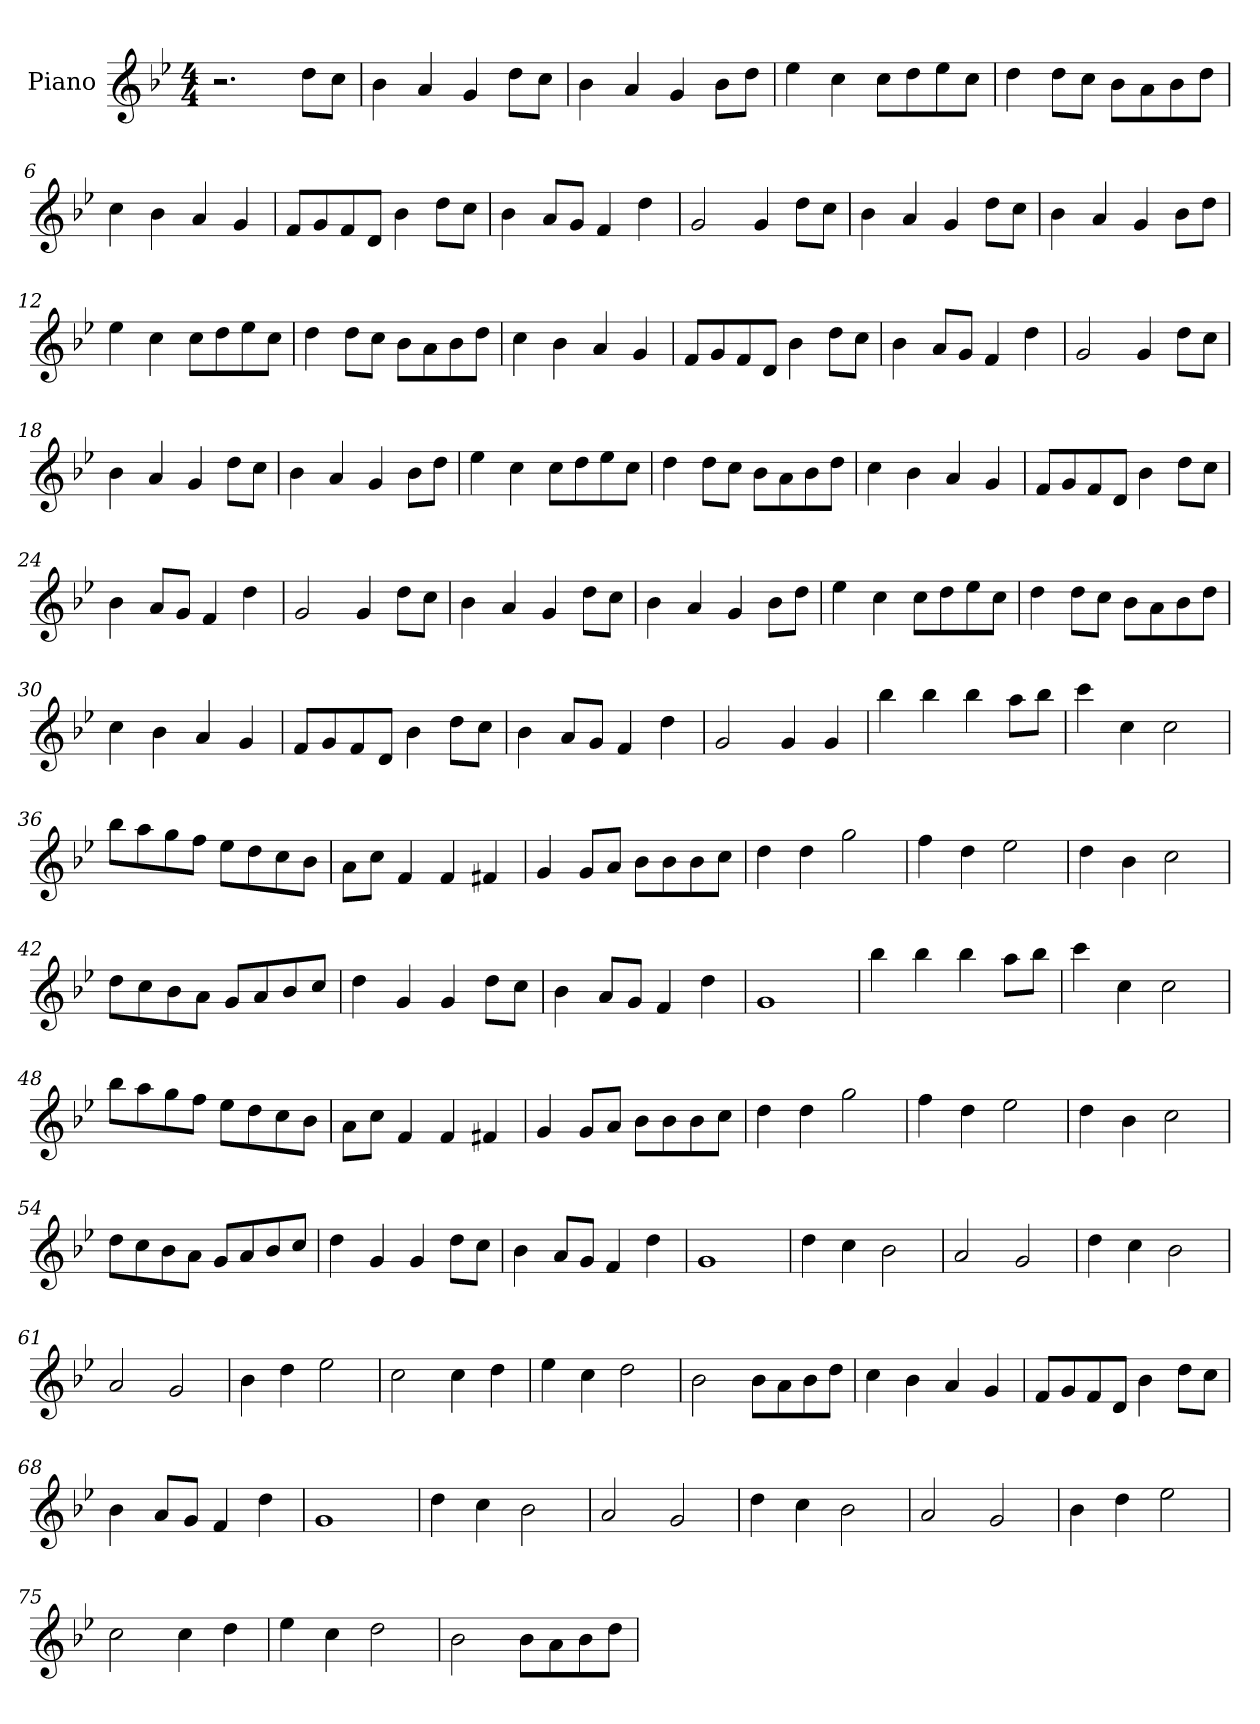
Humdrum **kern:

**kern
*part1
*staff1
*I"Piano
*I'Pno
*clefG2
*k[b-e-]
*M4/4
=1
2.r
8dd\L
8cc\J
=2
4b-\
4a/
4g/
8dd\L
8cc\J
=3
4b-\
4a/
4g/
8b-\L
8dd\J
=4
4ee-\
4cc\
8cc\L
8dd\
8ee-\
8cc\J
=5
4dd\
8dd\L
8cc\J
8b-\L
8a\
8b-\
8dd\J
=6
4cc\
4b-\
4a/
4g/
=7
8f/L
8g/
8f/
8d/J
4b-\
8dd\L
8cc\J
=8
4b-\
8a/L
8g/J
4f/
4dd\
=9
2g/
4g/
8dd\L
8cc\J
=10
4b-\
4a/
4g/
8dd\L
8cc\J
=11
4b-\
4a/
4g/
8b-\L
8dd\J
=12
4ee-\
4cc\
8cc\L
8dd\
8ee-\
8cc\J
=13
4dd\
8dd\L
8cc\J
8b-\L
8a\
8b-\
8dd\J
=14
4cc\
4b-\
4a/
4g/
=15
8f/L
8g/
8f/
8d/J
4b-\
8dd\L
8cc\J
=16
4b-\
8a/L
8g/J
4f/
4dd\
=17
2g/
4g/
8dd\L
8cc\J
=18
4b-\
4a/
4g/
8dd\L
8cc\J
=19
4b-\
4a/
4g/
8b-\L
8dd\J
=20
4ee-\
4cc\
8cc\L
8dd\
8ee-\
8cc\J
=21
4dd\
8dd\L
8cc\J
8b-\L
8a\
8b-\
8dd\J
=22
4cc\
4b-\
4a/
4g/
=23
8f/L
8g/
8f/
8d/J
4b-\
8dd\L
8cc\J
=24
4b-\
8a/L
8g/J
4f/
4dd\
=25
2g/
4g/
8dd\L
8cc\J
=26
4b-\
4a/
4g/
8dd\L
8cc\J
=27
4b-\
4a/
4g/
8b-\L
8dd\J
=28
4ee-\
4cc\
8cc\L
8dd\
8ee-\
8cc\J
=29
4dd\
8dd\L
8cc\J
8b-\L
8a\
8b-\
8dd\J
=30
4cc\
4b-\
4a/
4g/
=31
8f/L
8g/
8f/
8d/J
4b-\
8dd\L
8cc\J
=32
4b-\
8a/L
8g/J
4f/
4dd\
=33
2g/
4g/
4g/
=34
4bb-\
4bb-\
4bb-\
8aa\L
8bb-\J
=35
4ccc\
4cc\
2cc\
=36
8bb-\L
8aa\
8gg\
8ff\J
8ee-\L
8dd\
8cc\
8b-\J
=37
8a\L
8cc\J
4f/
4f/
4f#X/
=38
4g/
8g/L
8a/J
8b-\L
8b-\
8b-\
8cc\J
=39
4dd\
4dd\
2gg\
=40
4ff\
4dd\
2ee-\
=41
4dd\
4b-\
2cc\
=42
8dd\L
8cc\
8b-\
8a\J
8g/L
8a/
8b-/
8cc/J
=43
4dd\
4g/
4g/
8dd\L
8cc\J
=44
4b-\
8a/L
8g/J
4f/
4dd\
=45
1g
=46
4bb-\
4bb-\
4bb-\
8aa\L
8bb-\J
=47
4ccc\
4cc\
2cc\
=48
8bb-\L
8aa\
8gg\
8ff\J
8ee-\L
8dd\
8cc\
8b-\J
=49
8a\L
8cc\J
4f/
4f/
4f#X/
=50
4g/
8g/L
8a/J
8b-\L
8b-\
8b-\
8cc\J
=51
4dd\
4dd\
2gg\
=52
4ff\
4dd\
2ee-\
=53
4dd\
4b-\
2cc\
=54
8dd\L
8cc\
8b-\
8a\J
8g/L
8a/
8b-/
8cc/J
=55
4dd\
4g/
4g/
8dd\L
8cc\J
=56
4b-\
8a/L
8g/J
4f/
4dd\
=57
1g
=58
4dd\
4cc\
2b-\
=59
2a/
2g/
=60
4dd\
4cc\
2b-\
=61
2a/
2g/
=62
4b-\
4dd\
2ee-\
=63
2cc\
4cc\
4dd\
=64
4ee-\
4cc\
2dd\
=65
2b-\
8b-\L
8a\
8b-\
8dd\J
=66
4cc\
4b-\
4a/
4g/
=67
8f/L
8g/
8f/
8d/J
4b-\
8dd\L
8cc\J
=68
4b-\
8a/L
8g/J
4f/
4dd\
=69
1g
=70
4dd\
4cc\
2b-\
=71
2a/
2g/
=72
4dd\
4cc\
2b-\
=73
2a/
2g/
=74
4b-\
4dd\
2ee-\
=75
2cc\
4cc\
4dd\
=76
4ee-\
4cc\
2dd\
=77
2b-\
8b-\L
8a\
8b-\
8dd\J
=
*-
